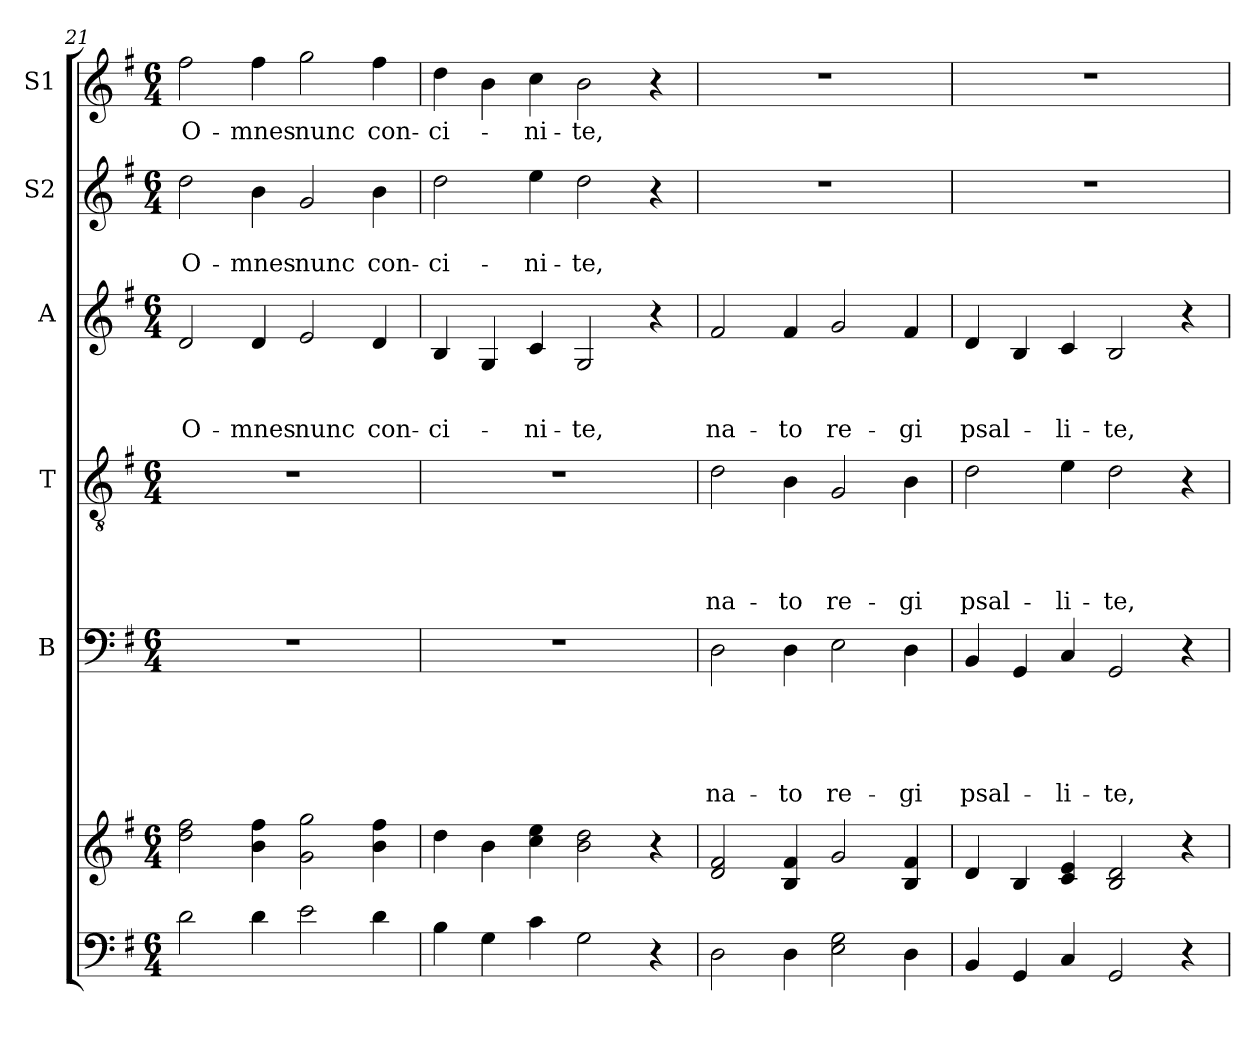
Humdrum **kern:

**kern	**kern	**kern	**text	**text	**text	**text	**text	**kern	**text	**text	**text	**text	**kern	**text	**text	**text	**kern	**text	**text	**kern	**text
*part6	*part6	*part5	*part5	*part5	*part5	*part5	*part5	*part4	*part4	*part4	*part4	*part4	*part3	*part3	*part3	*part3	*part2	*part2	*part2	*part1	*part1
*staff7	*staff6	*staff5	*staff5	*staff5	*staff5	*staff5	*staff5	*staff4	*staff4	*staff4	*staff4	*staff4	*staff3	*staff3	*staff3	*staff3	*staff2	*staff2	*staff2	*staff1	*staff1
*	*	*I"B	*	*	*	*	*	*I"T	*	*	*	*	*I"A	*	*	*	*I"S2	*	*	*I"S1	*
!!LO:PB:g=z
*clefF4	*clefG2	*clefF4	*	*	*	*	*	*clefGv2	*	*	*	*	*clefG2	*	*	*	*clefG2	*	*	*clefG2	*
*k[f#]	*k[f#]	*k[f#]	*	*	*	*	*	*k[f#]	*	*	*	*	*k[f#]	*	*	*	*k[f#]	*	*	*k[f#]	*
*G:	*G:	*G:	*	*	*	*	*	*G:	*	*	*	*	*G:	*	*	*	*G:	*	*	*G:	*
*M6/4	*M6/4	*M6/4	*	*	*	*	*	*M6/4	*	*	*	*	*M6/4	*	*	*	*M6/4	*	*	*M6/4	*
=21	=21	=21	=21	=21	=21	=21	=21	=21	=21	=21	=21	=21	=21	=21	=21	=21	=21	=21	=21	=21	=21
!	!	!LO:N:vis=1	!	!	!	!	!	!LO:N:vis=1	!	!	!	!	!	!	!	!LO:LY:b	!	!	!LO:LY:b	!	!LO:LY:b
2d\	2dd\ 2ff#\	1.r	.	.	.	.	.	1.r	.	.	.	.	2d/	.	.	O-	2dd\	.	O-	2ff#\	O-
!	!	!	!	!	!	!	!	!	!	!	!	!	!	!	!	!LO:LY:b	!	!	!LO:LY:b	!	!LO:LY:b
4d\	4b\ 4ff#\	.	.	.	.	.	.	.	.	.	.	.	4d/	.	.	-mnes	4b\	.	-mnes	4ff#\	-mnes
!	!	!	!	!	!	!	!	!	!	!	!	!	!	!	!	!LO:LY:b	!	!	!LO:LY:b	!	!LO:LY:b
2e\	2g\ 2gg\	.	.	.	.	.	.	.	.	.	.	.	2e/	.	.	nunc	2g/	.	nunc	2gg\	nunc
!	!	!	!	!	!	!	!	!	!	!	!	!	!	!	!	!LO:LY:b	!	!	!LO:LY:b	!	!LO:LY:b
4d\	4b\ 4ff#\	.	.	.	.	.	.	.	.	.	.	.	4d/	.	.	con-	4b\	.	con-	4ff#\	con-
=22	=22	=22	=22	=22	=22	=22	=22	=22	=22	=22	=22	=22	=22	=22	=22	=22	=22	=22	=22	=22	=22
!	!	!LO:N:vis=1	!	!	!	!	!	!LO:N:vis=1	!	!	!	!	!	!	!	!LO:LY:b	!	!	!LO:LY:b	!	!LO:LY:b
4B\	4dd\	1.r	.	.	.	.	.	1.r	.	.	.	.	4B/	.	.	-ci-	2dd\	.	-ci-	4dd\	-ci-
4G\	4b\	.	.	.	.	.	.	.	.	.	.	.	4G/	.	.	.	.	.	.	4b\	.
!	!	!	!	!	!	!	!	!	!	!	!	!	!	!	!	!LO:LY:b	!	!	!LO:LY:b	!	!LO:LY:b
4c\	4cc\ 4ee\	.	.	.	.	.	.	.	.	.	.	.	4c/	.	.	-ni-	4ee\	.	-ni-	4cc\	-ni-
!	!	!	!	!	!	!	!	!	!	!	!	!	!	!	!	!LO:LY:b	!	!	!LO:LY:b	!	!LO:LY:b
2G\	2b\ 2dd\	.	.	.	.	.	.	.	.	.	.	.	2G/	.	.	-te,	2dd\	.	-te,	2b\	-te,
4r	4r	.	.	.	.	.	.	.	.	.	.	.	4r	.	.	.	4r	.	.	4r	.
=23	=23	=23	=23	=23	=23	=23	=23	=23	=23	=23	=23	=23	=23	=23	=23	=23	=23	=23	=23	=23	=23
!	!	!	!	!	!	!	!LO:LY:b	!	!	!	!	!LO:LY:b	!	!	!	!LO:LY:b	!LO:N:vis=1	!	!	!LO:N:vis=1	!
2D\	2d/ 2f#/	2D\	.	.	.	.	na-	2d\	.	.	.	na-	2f#/	.	.	na-	1.r	.	.	1.r	.
!	!	!	!	!	!	!	!LO:LY:b	!	!	!	!	!LO:LY:b	!	!	!	!LO:LY:b	!	!	!	!	!
4D\	4B/ 4f#/	4D\	.	.	.	.	-to	4B\	.	.	.	-to	4f#/	.	.	-to	.	.	.	.	.
!	!	!	!	!	!	!	!LO:LY:b	!	!	!	!	!LO:LY:b	!	!	!	!LO:LY:b	!	!	!	!	!
2E\ 2G\	2g/	2E\	.	.	.	.	re-	2G/	.	.	.	re-	2g/	.	.	re-	.	.	.	.	.
!	!	!	!	!	!	!	!LO:LY:b	!	!	!	!	!LO:LY:b	!	!	!	!LO:LY:b	!	!	!	!	!
4D\	4B/ 4f#/	4D\	.	.	.	.	-gi	4B\	.	.	.	-gi	4f#/	.	.	-gi	.	.	.	.	.
=24	=24	=24	=24	=24	=24	=24	=24	=24	=24	=24	=24	=24	=24	=24	=24	=24	=24	=24	=24	=24	=24
!	!	!	!	!	!	!	!LO:LY:b	!	!	!	!	!LO:LY:b	!	!	!	!LO:LY:b	!LO:N:vis=1	!	!	!LO:N:vis=1	!
4BB/	4d/	4BB/	.	.	.	.	psal-	2d\	.	.	.	psal-	4d/	.	.	psal-	1.r	.	.	1.r	.
4GG/	4B/	4GG/	.	.	.	.	.	.	.	.	.	.	4B/	.	.	.	.	.	.	.	.
!	!	!	!	!	!	!	!LO:LY:b	!	!	!	!	!LO:LY:b	!	!	!	!LO:LY:b	!	!	!	!	!
4C/	4c/ 4e/	4C/	.	.	.	.	-li-	4e\	.	.	.	-li-	4c/	.	.	-li-	.	.	.	.	.
!	!	!	!	!	!	!	!LO:LY:b	!	!	!	!	!LO:LY:b	!	!	!	!LO:LY:b	!	!	!	!	!
2GG/	2B/ 2d/	2GG/	.	.	.	.	-te,	2d\	.	.	.	-te,	2B/	.	.	-te,	.	.	.	.	.
4r	4r	4r	.	.	.	.	.	4r	.	.	.	.	4r	.	.	.	.	.	.	.	.
=	=	=	=	=	=	=	=	=	=	=	=	=	=	=	=	=	=	=	=	=	=
*-	*-	*-	*-	*-	*-	*-	*-	*-	*-	*-	*-	*-	*-	*-	*-	*-	*-	*-	*-	*-	*-
